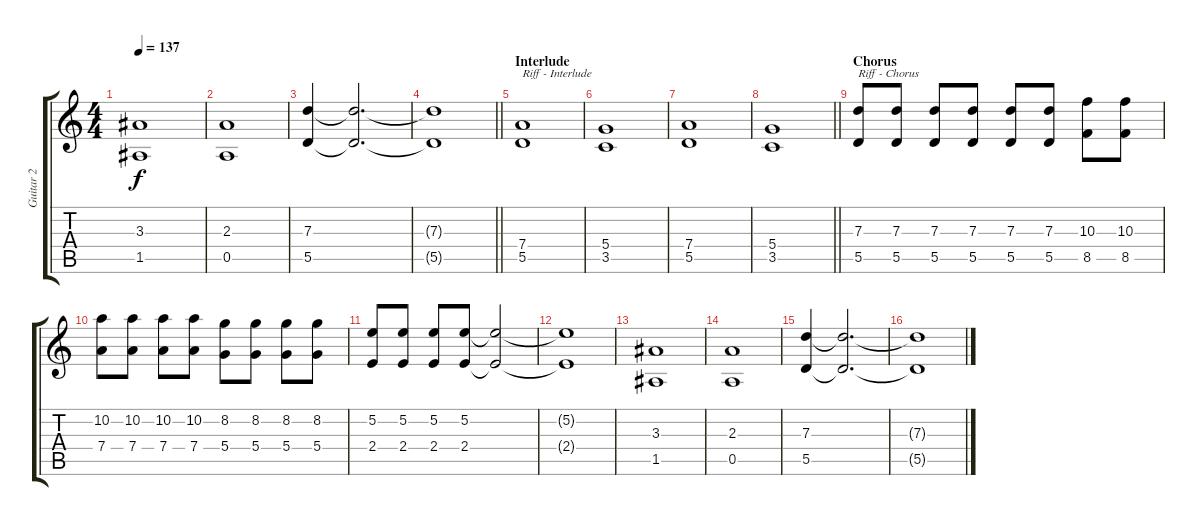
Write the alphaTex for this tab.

\track ("Guitar 2" "Guitar 2") {instrument overdrivenguitar}
\staff {score tabs}
\tuning (E4 B3 G3 D3 A2 E2) {hide}
\ts (4 4)
\tempo 137
\clef g2
\ks c
(3.3 1.5).1{dy f} |
(2.3 0.5).1 |
(7.3 5.5).4 (7.3{t} 5.5{t}).2{d} |
\barLineRight lightlight
(7.3{t} 5.5{t}).1 |
\section ("" "Interlude")
(7.4 5.5).1{txt "Riff - Interlude"} |
(5.4 3.5).1 |
(7.4 5.5).1 |
\barLineRight lightlight
(5.4 3.5).1 |
\section ("" "Chorus")
(7.3 5.5).8{txt "Riff - Chorus"} (7.3 5.5).8 (7.3 5.5).8 (7.3 5.5).8 (7.3 5.5).8 (7.3 5.5).8 (10.3 8.5).8 (10.3 8.5).8 |
(10.2 7.4).8 (10.2 7.4).8 (10.2 7.4).8 (10.2 7.4).8 (8.2 5.4).8 (8.2 5.4).8 (8.2 5.4).8 (8.2 5.4).8 |
(5.2 2.4).8 (5.2 2.4).8 (5.2 2.4).8 (5.2 2.4).8 (5.2{t} 2.4{t}).2 |
(5.2{t} 2.4{t}).1 |
(3.3 1.5).1 |
(2.3 0.5).1 |
(7.3 5.5).4 (7.3{t} 5.5{t}).2{d} |
(7.3{t} 5.5{t}).1
